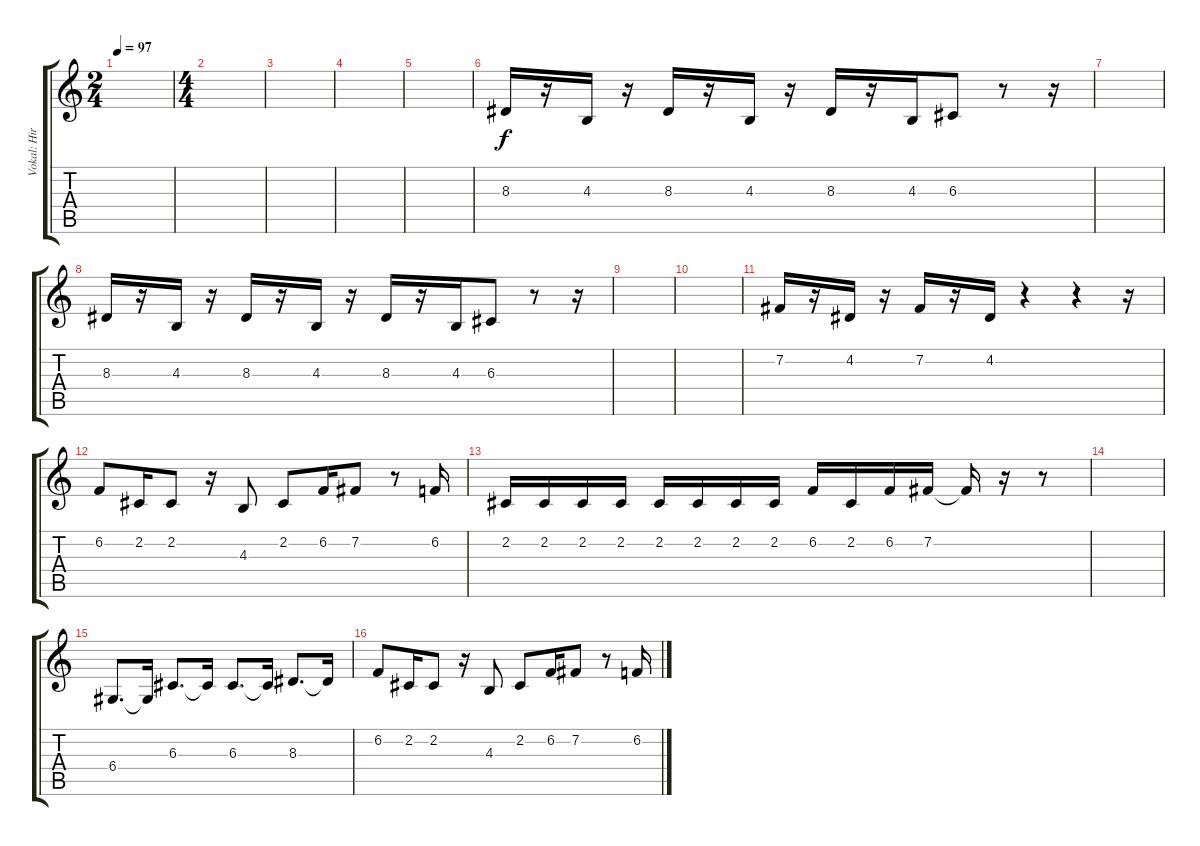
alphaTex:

\track ("Vokal: Hirasawa Yui - Chan" "Vokal: Hir") {instrument ocarina}
\staff {score tabs}
\tuning (E4 B3 G3 D3 A2 E2) {hide}
\ts (2 4)
\tempo 97
\clef g2
\ks c
|
\ts (4 4)
|
|
|
|
8.3.16 r.16 4.3.16 r.16 8.3.16 r.16 4.3.16 r.16 8.3.16 r.16 4.3.16 6.3.8 r.8 r.16 |
|
8.3.16 r.16 4.3.16 r.16 8.3.16 r.16 4.3.16 r.16 8.3.16 r.16 4.3.16 6.3.8 r.8 r.16 |
|
|
7.2.16 r.16 4.2.16 r.16 7.2.16 r.16 4.2.16 r.4 r.4 r.16 |
6.2.8 2.2.16 2.2.8 r.16 4.3.8 2.2.8 6.2.16 7.2.8 r.8 6.2.16 |
2.2.16 2.2.16 2.2.16 2.2.16 2.2.16 2.2.16 2.2.16 2.2.16 6.2.16 2.2.16 6.2.16 7.2.16 7.2{t}.16 r.16 r.8 |
|
6.4.8{d} 6.4{t}.16 6.3.8{d} 6.3{t}.16 6.3.8{d} 6.3{t}.16 8.3.8{d} 8.3{t}.16 |
6.2.8 2.2.16 2.2.8 r.16 4.3.8 2.2.8 6.2.16 7.2.8 r.8 6.2.16
